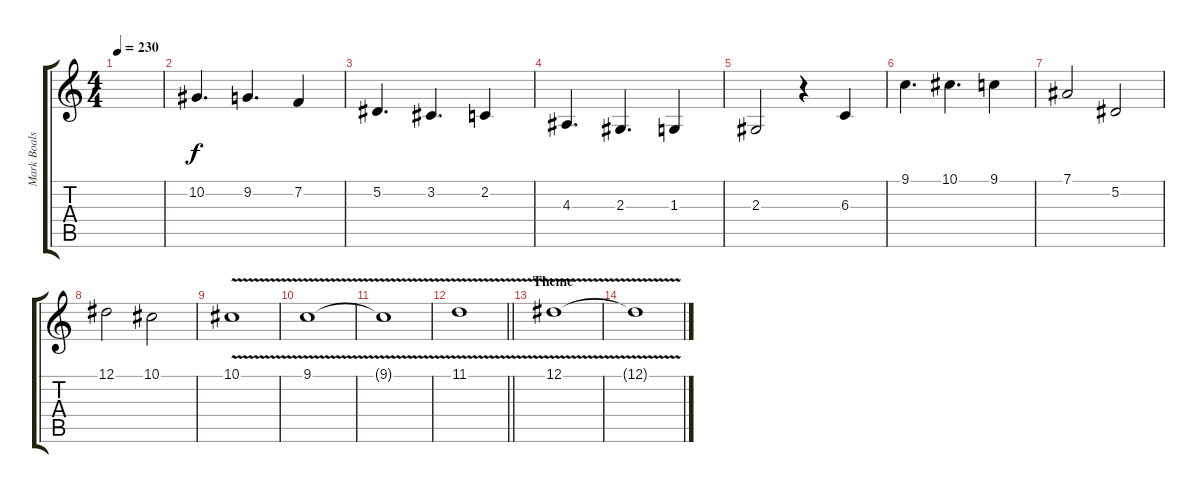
\track ("Mark Boals" "Mark Boals") {instrument lead2sawtooth}
\staff {score tabs}
\tuning (Eb4 Bb3 Gb3 Db3 Ab2 Eb2) {hide}
\ts (4 4)
\tempo 230
\clef g2
\ks c
|
10.2.4{d} 9.2.4{d} 7.2.4 |
5.2.4{d} 3.2.4{d} 2.2.4 |
4.3.4{d} 2.3.4{d} 1.3.4 |
2.3.2 r.4 6.3.4 |
9.1.4{d} 10.1.4{d} 9.1.4 |
7.1.2 5.2.2 |
12.1.2 10.1.2 |
10.1{v}.1 |
9.1{v}.1 |
9.1{t}.1 |
\barLineRight lightlight
11.1{v}.1 |
\section ("" "Theme")
12.1{v}.1 |
12.1{t}.1
